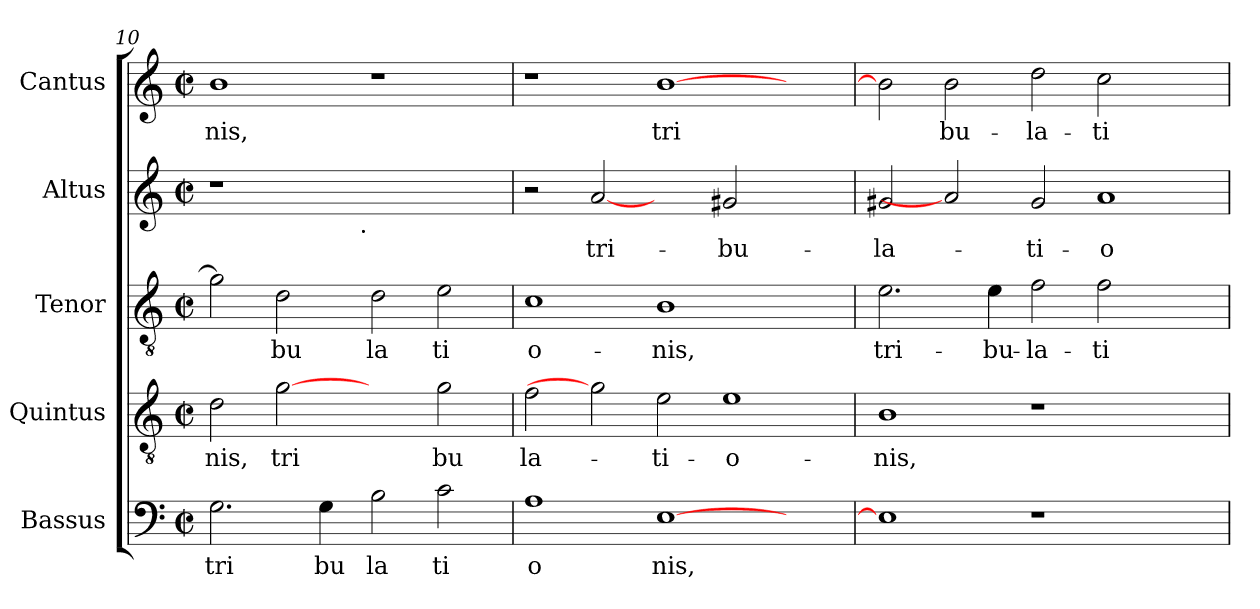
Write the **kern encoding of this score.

**kern	**text	**kern	**text	**kern	**text	**kern	**text	**kern	**text
*part5	*part5	*part4	*part4	*part3	*part3	*part2	*part2	*part1	*part1
*staff5	*staff5	*staff4	*staff4	*staff3	*staff3	*staff2	*staff2	*staff1	*staff1
*I"Bassus	*	*I"Quintus	*	*I"Tenor	*	*I"Altus	*	*I"Cantus	*
*clefF4	*	*clefGv2	*	*clefGv2	*	*clefG2	*	*clefG2	*
*k[]	*	*k[]	*	*k[]	*	*k[]	*	*k[]	*
*C:	*	*C:	*	*C:	*	*C:	*	*C:	*
*M2/2	*	*M2/2	*	*M2/2	*	*M2/2	*	*M2/2	*
*met(c|)	*	*met(c|)	*	*met(c|)	*	*met(c|)	*	*met(c|)	*
=10	=10	=10	=10	=10	=10	=10	=10	=10	=10
!	!LO:LY:b:cj	!	!LO:LY:b:cj	!	!LO:LY:b:cj	!	!	!	!LO:LY:b:cj
*	*	*	*	*	*	*^	*	*	*
2.G\	tri	2d\	nis,	2g\]	.	1r	2ryy	.	1b	nis,
!	!	!	!LO:LY:b:cj	!	!LO:LY:b:cj	!	!	!	!	!
.	.	[2g	tri	2d\	bu	.	4...ryy	.	.	.
!	!LO:LY:b:cj	!	!	!	!	!	!	!	!	!
4G\	bu	.	.	.	.	.	.	.	.	.
!	!	!	!	!	!	!	!LO:TX:b:t=.	!	!	!
.	.	.	.	.	.	.	1ryy	.	.	.
!	!LO:LY:b:cj	!	!	!	!LO:LY:b:cj	!	!	!	!	!
2B\	la	2ryy	.	2d\	la	1ryy	.	.	1r	.
!	!LO:LY:b:cj	!	!LO:LY:b:cj	!	!LO:LY:b:cj	!	!	!	!	!
2c\	ti	2g\	bu	2e\	ti	.	.	.	.	.
.	.	.	.	.	.	.	32ryy	.	.	.
!!LO:PB:g=z
=11	=11	=11	=11	=11	=11	=11	=11	=11	=11	=11
!	!LO:LY:b:cj	!	!LO:LY:b:cj	!	!LO:LY:b:cj	!	!	!	!	!
*	*	*	*	*	*	*v	*v	*	*	*
1A	o	2f\	la-	1c	o-	2r	.	1r	.
!	!	!	!	!	!	!	!LO:LY:b:cj	!	!
.	.	2g]	.	.	.	[2a	tri-	.	.
!	!LO:LY:b:cj	!	!LO:LY:b:cj	!	!LO:LY:b:cj	!	!	!	!LO:LY:b:cj
[>1E	nis,	2e\	-ti-	1B	-nis,	2ryy	.	[>1b	tri-
!	!	!	!LO:LY:b:cj	!	!	!	!LO:LY:b:cj	!	!
.	.	1e	-o-	.	.	2g#X/	-bu-	.	.
2ryy	.	.	.	2ryy	.	2ryy	.	2ryy	.
=12	=12	=12	=12	=12	=12	=12	=12	=12	=12
!	!LO:LY:b:cj	!	!LO:LY:b:cj	!	!LO:LY:b:cj	!	!LO:LY:b:cj	!	!LO:LY:b:cj
1E]	.	1B	-nis,	2.e\	tri-	2g#X/	-la-	2b\]	--
!	!	!	!	!	!	!	!	!	!LO:LY:b:cj
.	.	.	.	.	.	2a]	.	2b\	-bu-
!	!	!	!	!	!LO:LY:b:cj	!	!	!	!
.	.	.	.	4e\	-bu-	.	.	.	.
!	!	!	!	!	!LO:LY:b:cj	!	!LO:LY:b:cj	!	!LO:LY:b:cj
1r	.	1r	.	2f\	-la-	2g#/	-ti-	2dd\	-la-
!	!	!	!	!	!LO:LY:b:cj	!	!LO:LY:b:cj	!	!LO:LY:b:cj
.	.	.	.	2f\	-ti-	1a	-o-	2cc\	-ti-
2ryy	.	2ryy	.	2ryy	.	.	.	2ryy	.
=	=	=	=	=	=	=	=	=	=
*-	*-	*-	*-	*-	*-	*-	*-	*-	*-
